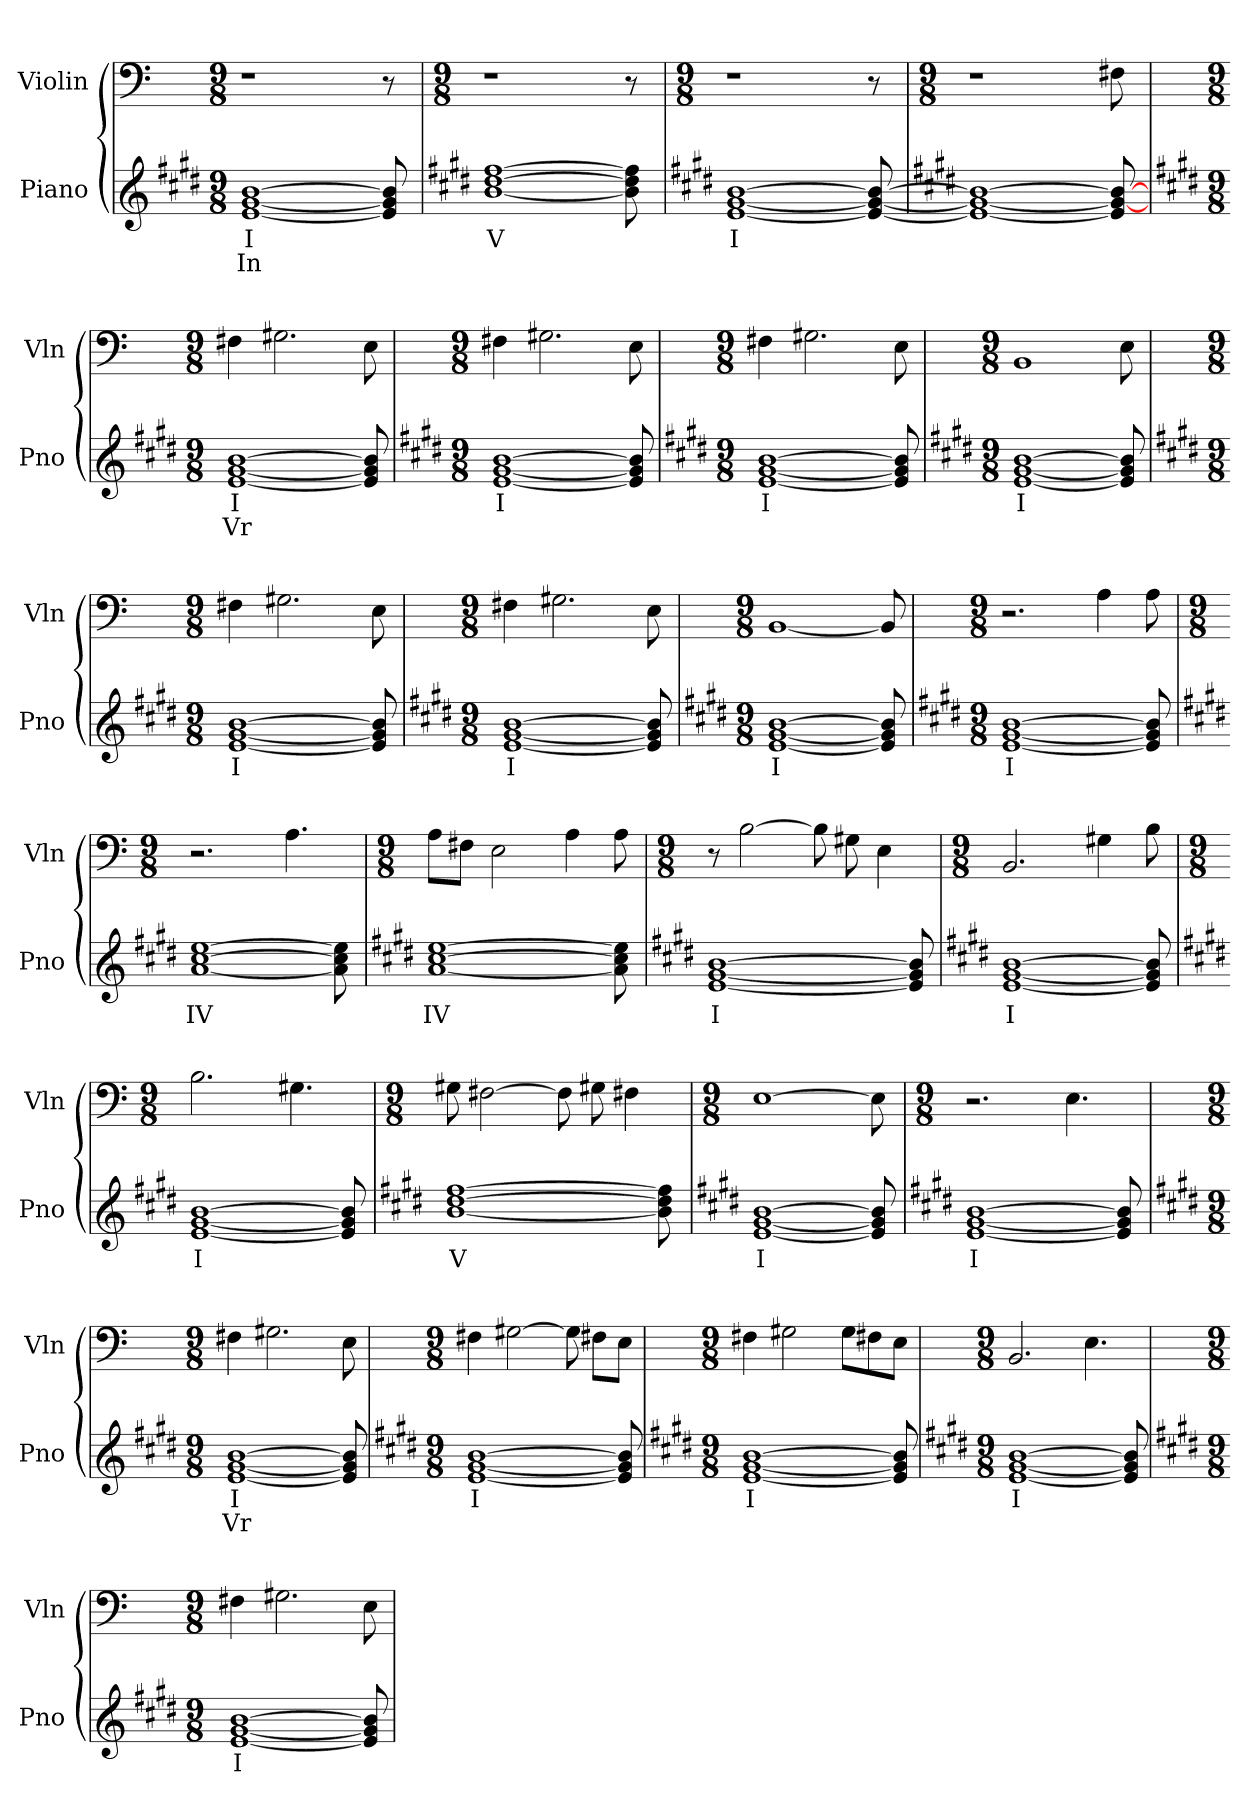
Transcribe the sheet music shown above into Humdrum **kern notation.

**kern	**text	**text	**kern
*part2	*part2	*part2	*part1
*staff2	*staff2	*staff2	*staff1
*I"Piano	*	*	*I"Violin
*I'Pno	*	*	*I'Vln
*k[f#c#g#d#]	*	*	*
*E:	*	*	*
*M9/8	*	*	*M9/8
=	=	=	=
[1e [1g# [1b	I	In	1r
8e] 8g#] 8b]	.	.	8r
=	=	=	=
*k[f#c#g#d#]	*	*	*
*E:	*	*	*
*	*	*	*M9/8
[1b [1dd# [1ff#	V	.	1r
8b] 8dd#] 8ff#]	.	.	8r
=	=	=	=
*k[f#c#g#d#]	*	*	*
*E:	*	*	*
*	*	*	*M9/8
[1e [1g# [1b	I	.	1r
8e_ 8g#_ 8b_	.	.	8r
=	=	=	=
*k[f#c#g#d#]	*	*	*
*E:	*	*	*
*	*	*	*M9/8
1e_ 1g#_ 1b_	.	.	1r
8e] 8g#_ 8b_	.	.	8F#X
=	=	=	=
*k[f#c#g#d#]	*	*	*
*E:	*	*	*
*M9/8	*	*	*M9/8
[1e [1g# [1b	I	Vr	4F#X
.	.	.	2.G#X
8e] 8g#] 8b]	.	.	8E
=	=	=	=
*k[f#c#g#d#]	*	*	*
*E:	*	*	*
*M9/8	*	*	*M9/8
[1e [1g# [1b	I	.	4F#X
.	.	.	2.G#X
8e] 8g#] 8b]	.	.	8E
=	=	=	=
*k[f#c#g#d#]	*	*	*
*E:	*	*	*
*M9/8	*	*	*M9/8
[1e [1g# [1b	I	.	4F#X
.	.	.	2.G#X
8e] 8g#] 8b]	.	.	8E
=	=	=	=
*k[f#c#g#d#]	*	*	*
*E:	*	*	*
*M9/8	*	*	*M9/8
[1e [1g# [1b	I	.	1BB
8e] 8g#] 8b]	.	.	8E
=	=	=	=
*k[f#c#g#d#]	*	*	*
*E:	*	*	*
*M9/8	*	*	*M9/8
[1e [1g# [1b	I	.	4F#X
.	.	.	2.G#X
8e] 8g#] 8b]	.	.	8E
=	=	=	=
*k[f#c#g#d#]	*	*	*
*E:	*	*	*
*M9/8	*	*	*M9/8
[1e [1g# [1b	I	.	4F#X
.	.	.	2.G#X
8e] 8g#] 8b]	.	.	8E
=	=	=	=
*k[f#c#g#d#]	*	*	*
*E:	*	*	*
*M9/8	*	*	*M9/8
[1e [1g# [1b	I	.	[1BB
8e] 8g#] 8b]	.	.	8BB]
=	=	=	=
*k[f#c#g#d#]	*	*	*
*E:	*	*	*
*M9/8	*	*	*M9/8
[1e [1g# [1b	I	.	2.r
.	.	.	4A
8e] 8g#] 8b]	.	.	8A
=	=	=	=
*k[f#c#g#d#]	*	*	*
*E:	*	*	*
*	*	*	*M9/8
[1a [1cc# [1ee	IV	.	2.r
.	.	.	4.A
8a] 8cc#] 8ee]	.	.	.
=	=	=	=
*k[f#c#g#d#]	*	*	*
*E:	*	*	*
*	*	*	*M9/8
[1a [1cc# [1ee	IV	.	8AL
.	.	.	8F#XJ
.	.	.	2E
.	.	.	4A
8a] 8cc#] 8ee]	.	.	8A
=	=	=	=
*k[f#c#g#d#]	*	*	*
*E:	*	*	*
*	*	*	*M9/8
[1e [1g# [1b	I	.	8r
.	.	.	[2B
.	.	.	8B]
.	.	.	8G#X
.	.	.	4E
8e] 8g#] 8b]	.	.	.
=	=	=	=
*k[f#c#g#d#]	*	*	*
*E:	*	*	*
*	*	*	*M9/8
[1e [1g# [1b	I	.	2.BB
.	.	.	4G#X
8e] 8g#] 8b]	.	.	8B
=	=	=	=
*k[f#c#g#d#]	*	*	*
*E:	*	*	*
*	*	*	*M9/8
[1e [1g# [1b	I	.	2.B
.	.	.	4.G#X
8e] 8g#] 8b]	.	.	.
=	=	=	=
*k[f#c#g#d#]	*	*	*
*E:	*	*	*
*	*	*	*M9/8
[1b [1dd# [1ff#	V	.	8G#X
.	.	.	[2F#X
.	.	.	8F#]
.	.	.	8G#X
.	.	.	4F#X
8b] 8dd#] 8ff#]	.	.	.
=	=	=	=
*k[f#c#g#d#]	*	*	*
*E:	*	*	*
*	*	*	*M9/8
[1e [1g# [1b	I	.	[1E
8e] 8g#] 8b]	.	.	8E]
=	=	=	=
*k[f#c#g#d#]	*	*	*
*E:	*	*	*
*	*	*	*M9/8
[1e [1g# [1b	I	.	2.r
.	.	.	4.E
8e] 8g#] 8b]	.	.	.
=	=	=	=
*k[f#c#g#d#]	*	*	*
*E:	*	*	*
*M9/8	*	*	*M9/8
[1e [1g# [1b	I	Vr	4F#X
.	.	.	2.G#X
8e] 8g#] 8b]	.	.	8E
=	=	=	=
*k[f#c#g#d#]	*	*	*
*E:	*	*	*
*M9/8	*	*	*M9/8
[1e [1g# [1b	I	.	4F#X
.	.	.	[2G#X
.	.	.	8G#]
.	.	.	8F#XL
8e] 8g#] 8b]	.	.	8EJ
=	=	=	=
*k[f#c#g#d#]	*	*	*
*E:	*	*	*
*M9/8	*	*	*M9/8
[1e [1g# [1b	I	.	4F#X
.	.	.	2G#X
.	.	.	8G#L
.	.	.	8F#X
8e] 8g#] 8b]	.	.	8EJ
=	=	=	=
*k[f#c#g#d#]	*	*	*
*E:	*	*	*
*M9/8	*	*	*M9/8
[1e [1g# [1b	I	.	2.BB
.	.	.	4.E
8e] 8g#] 8b]	.	.	.
=	=	=	=
*k[f#c#g#d#]	*	*	*
*E:	*	*	*
*M9/8	*	*	*M9/8
[1e [1g# [1b	I	.	4F#X
.	.	.	2.G#X
8e] 8g#] 8b]	.	.	8E
=	=	=	=
*-	*-	*-	*-
